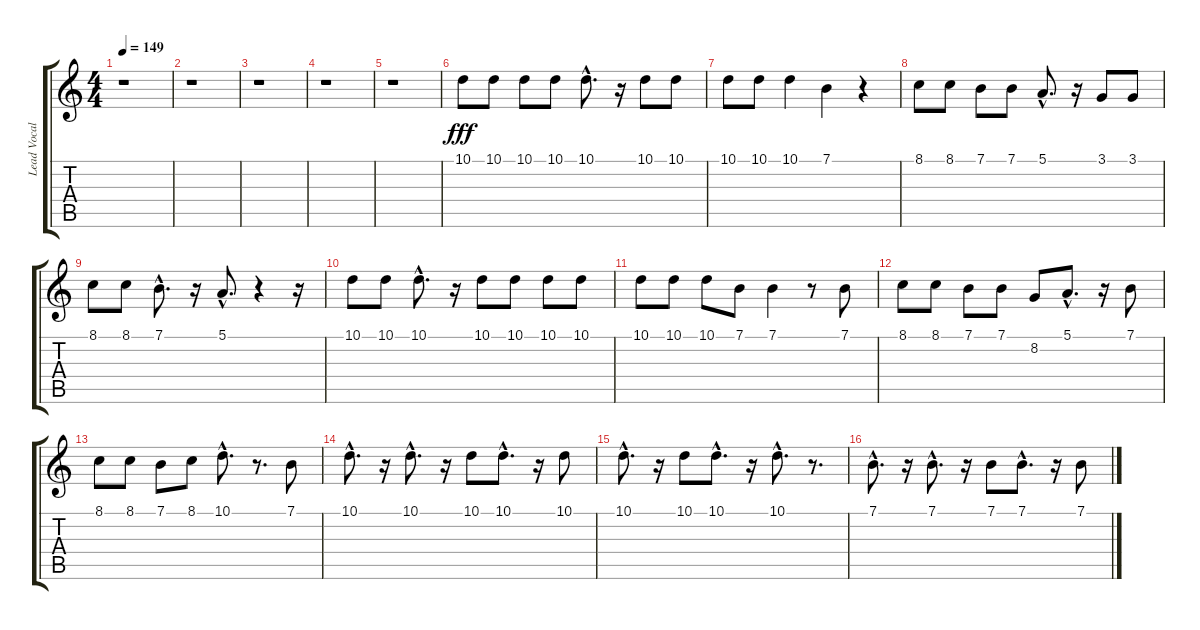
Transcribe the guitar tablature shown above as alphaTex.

\track ("Lead Vocals" "Lead Vocal") {instrument altosax}
\staff {score tabs}
\tuning (E4 B3 G3 D3 A2 E2) {hide}
\ts (4 4)
\tempo 149
\clef g2
\ks c
r.1{dy fff} |
r.1 |
r.1 |
r.1 |
r.1 |
10.1.8 10.1.8 10.1.8 10.1.8 10.1{hac}.8{d} r.16 10.1.8 10.1.8 |
10.1.8 10.1.8 10.1.4 7.1.4 r.4 |
8.1.8 8.1.8 7.1.8 7.1.8 5.1{hac}.8{d} r.16 3.1.8 3.1.8 |
8.1.8 8.1.8 7.1{hac}.8{d} r.16 5.1{hac}.8{d} r.4 r.16 |
10.1.8 10.1.8 10.1{hac}.8{d} r.16 10.1.8 10.1.8 10.1.8 10.1.8 |
10.1.8 10.1.8 10.1.8 7.1.8 7.1.4 r.8 7.1.8 |
8.1.8 8.1.8 7.1.8 7.1.8 8.2.8 5.1{hac}.8{d} r.16 7.1.8 |
8.1.8 8.1.8 7.1.8 8.1.8 10.1{hac}.8{d} r.8{d} 7.1.8 |
10.1{hac}.8{d} r.16 10.1{hac}.8{d} r.16 10.1.8 10.1{hac}.8{d} r.16 10.1.8 |
10.1{hac}.8{d} r.16 10.1.8 10.1{hac}.8{d} r.16 10.1{hac}.8{d} r.8{d} |
7.1{hac}.8{d} r.16 7.1{hac}.8{d} r.16 7.1.8 7.1{hac}.8{d} r.16 7.1.8
